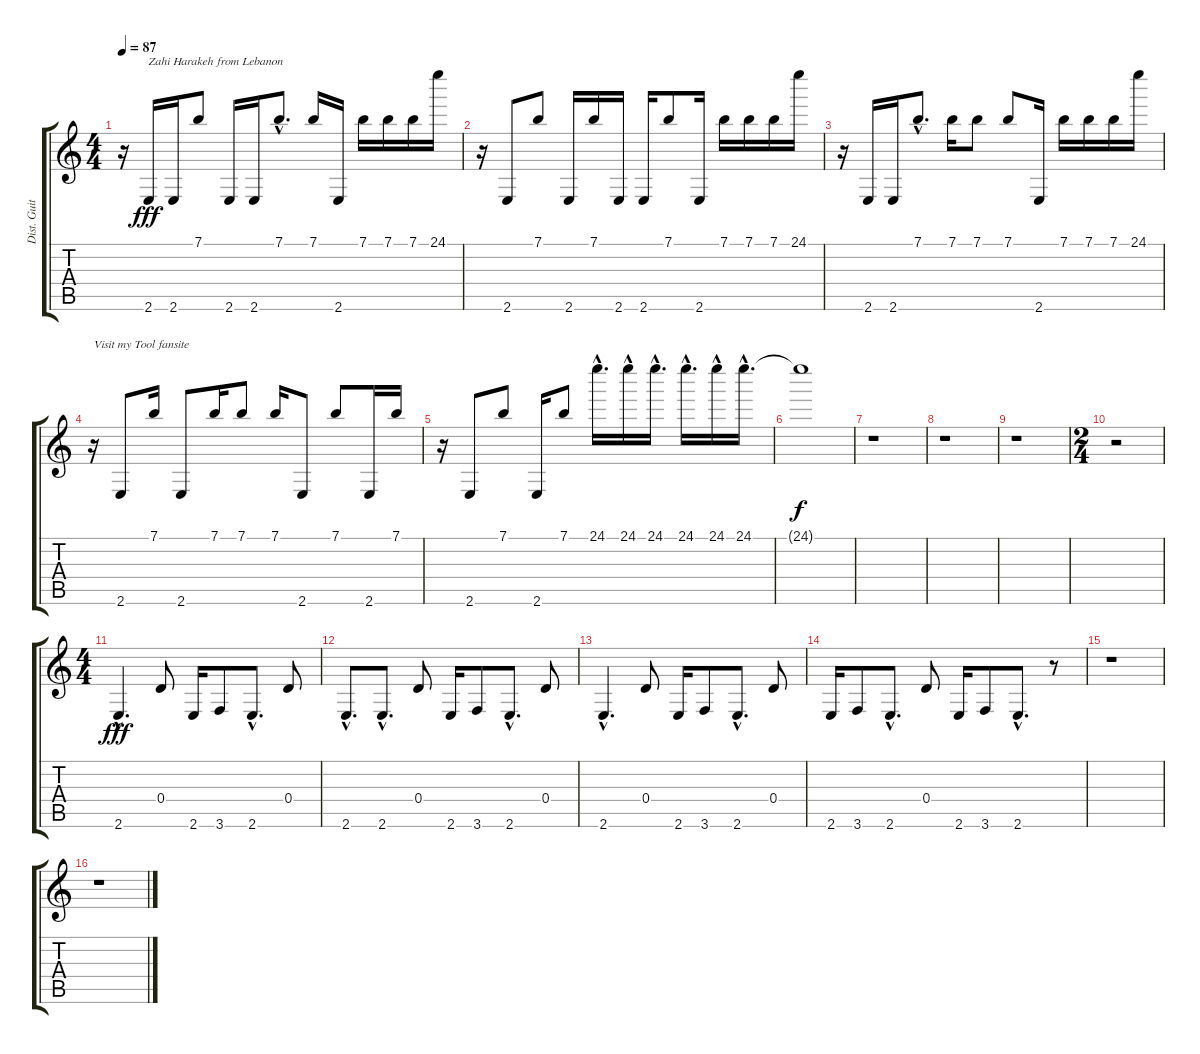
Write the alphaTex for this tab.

\track ("Dist. Guitar" "Dist. Guit") {instrument distortionguitar}
\staff {score tabs}
\tuning (E4 B3 G3 D3 A2 D2) {hide}
\ts (4 4)
\tempo 87
\clef g2
\ks c
r.16{dy fff instrument distortionguitar} 2.6.16{txt "Zahi Harakeh from Lebanon"} 2.6.16 7.1.8 2.6.16 2.6.16 7.1{hac}.8{d} 7.1.16 2.6.16 7.1.16 7.1.16 7.1.16 24.1.16 |
r.16 2.6.8 7.1.8 2.6.16 7.1.16 2.6.16 2.6.16 7.1.8 2.6.16 7.1.16 7.1.16 7.1.16 24.1.16 |
r.16 2.6.16 2.6.16 7.1{hac}.8{d} 7.1.16 7.1.8 7.1.8 2.6.16 7.1.16 7.1.16 7.1.16 24.1.16 |
r.16{txt "Visit my Tool fansite"} 2.6.8 7.1.16 2.6.8 7.1.16 7.1.8 7.1.16 2.6.8 7.1.8 2.6.16 7.1.16 |
r.16 2.6.8 7.1.8 2.6.16 7.1.8 24.1{hac}.16{d} 24.1{hac}.16 24.1{hac}.16{d} 24.1{hac}.16{d} 24.1{hac}.16 24.1{hac}.16{d} |
24.1{t}.1{dy f} |
r.1 |
r.1 |
r.1 |
\ts (2 4)
r.2 |
\ts (4 4)
2.6{hac}.4{d dy fff} 0.4.8 2.6.16 3.6.8 2.6{hac}.8{d} 0.4.8 |
2.6{hac}.8{d} 2.6{hac}.8{d} 0.4.8 2.6.16 3.6.8 2.6{hac}.8{d} 0.4.8 |
2.6{hac}.4{d} 0.4.8 2.6.16 3.6.8 2.6{hac}.8{d} 0.4.8 |
2.6.16 3.6.8 2.6{hac}.8{d} 0.4.8 2.6.16 3.6.8 2.6{hac}.8{d} r.8 |
r.1 |
r.1
